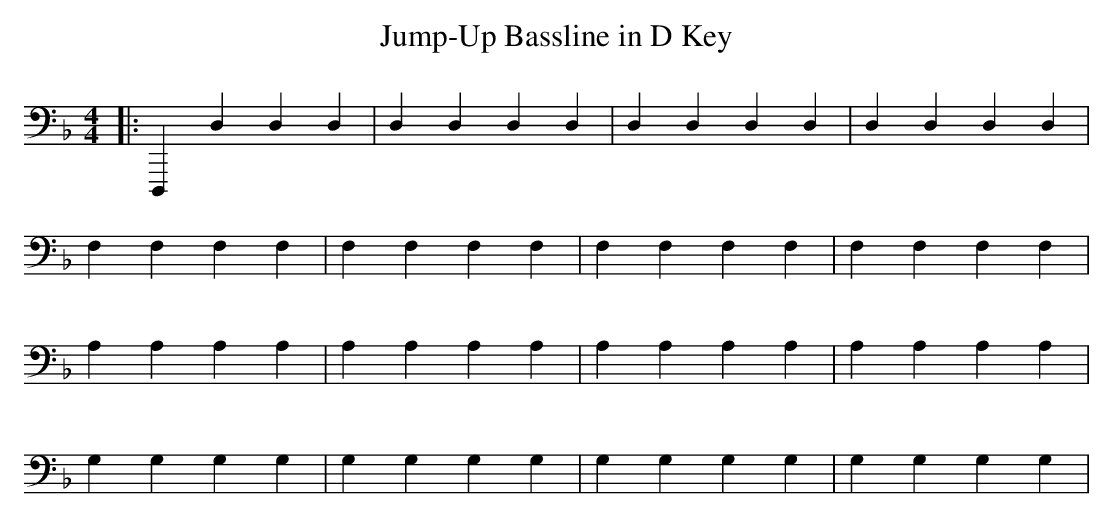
X:1
T: Jump-Up Bassline in D Key
M: 4/4
K: Dmin
L: 1/16
|: D,,,4 D,4 D,4 D,4 | D,4 D,4 D,4 D,4 | D,4 D,4 D,4 D,4 | D,4 D,4 D,4 D,4 |
F,4 F,4 F,4 F,4 | F,4 F,4 F,4 F,4 | F,4 F,4 F,4 F,4 | F,4 F,4 F,4 F,4 |
A,4 A,4 A,4 A,4 | A,4 A,4 A,4 A,4 | A,4 A,4 A,4 A,4 | A,4 A,4 A,4 A,4 |
G,4 G,4 G,4 G,4 | G,4 G,4 G,4 G,4 | G,4 G,4 G,4 G,4 | G,4 G,4 G,4 G,4 |
